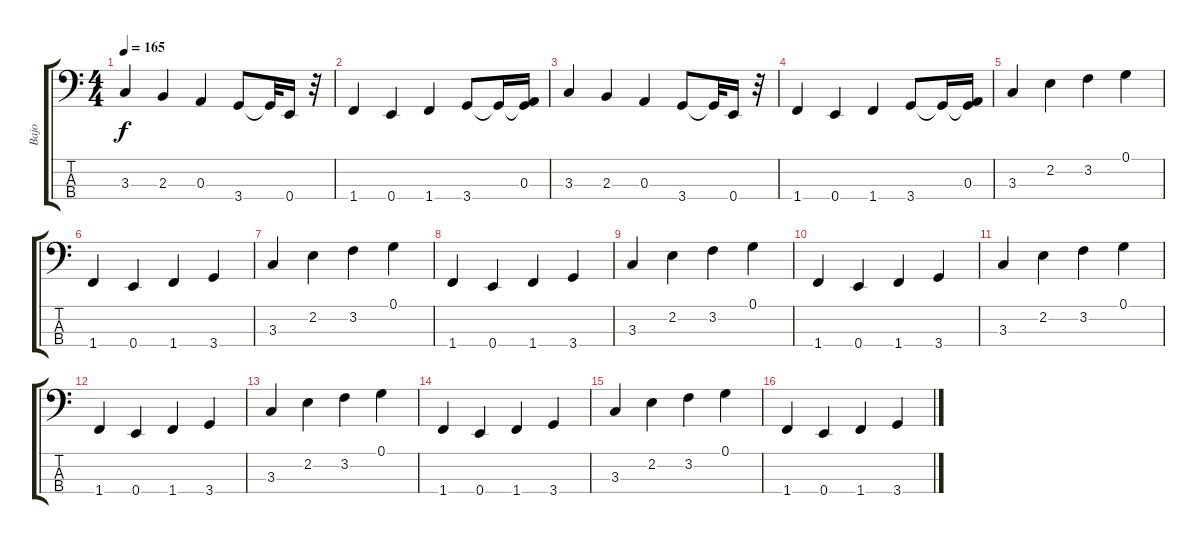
\track ("Bajo" "Bajo") {instrument electricbassfinger}
\staff {score tabs}
\tuning (G2 D2 A1 E1) {hide}
\ts (4 4)
\tempo 165
\clef f4
\ks c
3.3.4{dy f} 2.3.4 0.3.4 3.4.8 3.4{t}.32 0.4.16 r.32 |
1.4.4 0.4.4 1.4.4 3.4.8 3.4{t}.16 (0.3 3.4{t}).16 |
3.3.4 2.3.4 0.3.4 3.4.8 3.4{t}.32 0.4.16 r.32 |
1.4.4 0.4.4 1.4.4 3.4.8 3.4{t}.16 (0.3 3.4{t}).16 |
3.3.4 2.2.4 3.2.4 0.1.4 |
1.4.4 0.4.4 1.4.4 3.4.4 |
3.3.4 2.2.4 3.2.4 0.1.4 |
1.4.4 0.4.4 1.4.4 3.4.4 |
3.3.4 2.2.4 3.2.4 0.1.4 |
1.4.4 0.4.4 1.4.4 3.4.4 |
3.3.4 2.2.4 3.2.4 0.1.4 |
1.4.4 0.4.4 1.4.4 3.4.4 |
3.3.4 2.2.4 3.2.4 0.1.4 |
1.4.4 0.4.4 1.4.4 3.4.4 |
3.3.4 2.2.4 3.2.4 0.1.4 |
1.4.4 0.4.4 1.4.4 3.4.4
